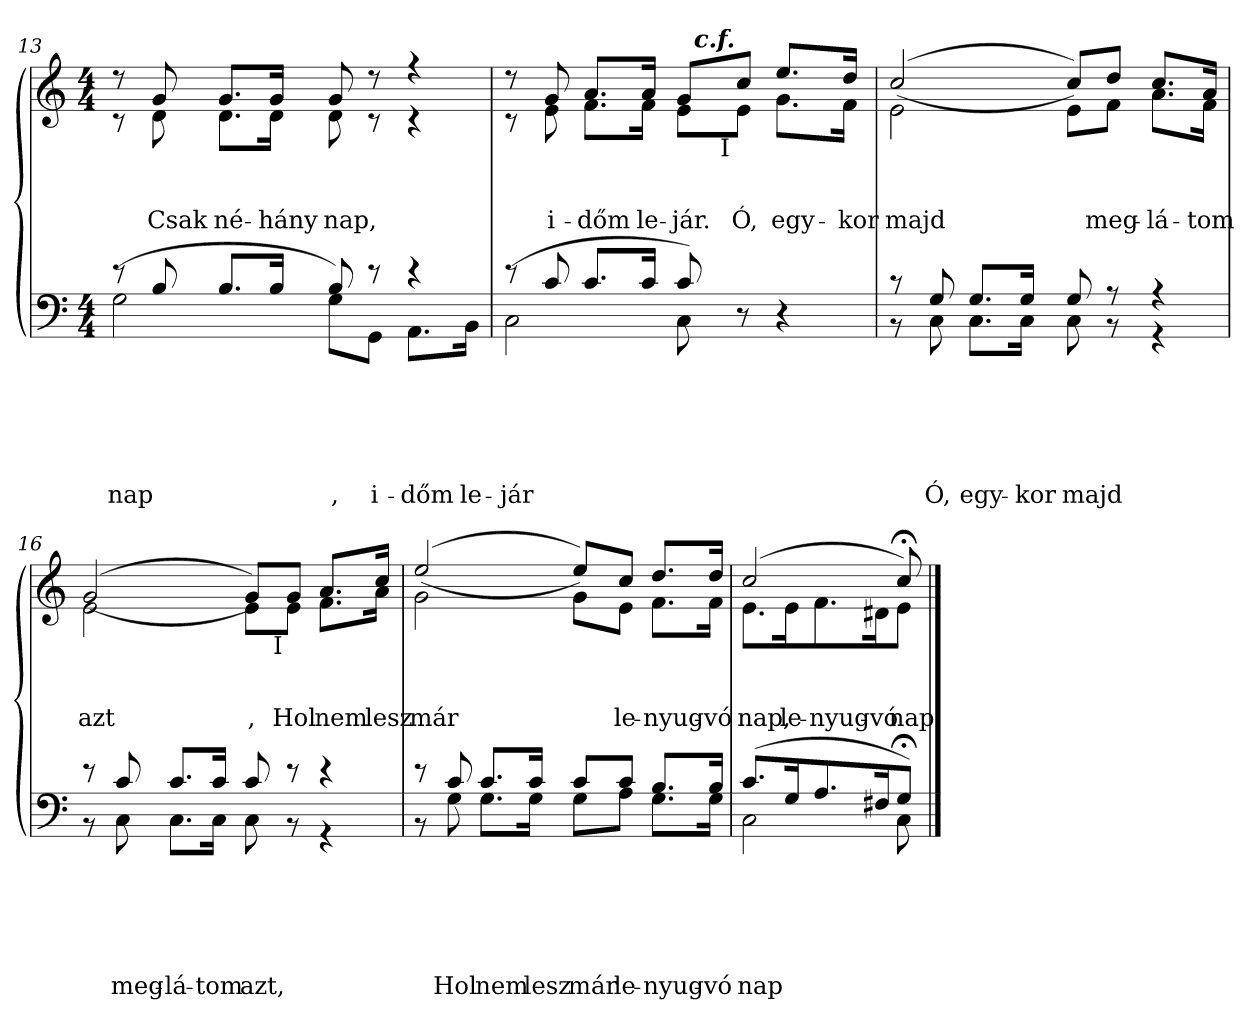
**kern	**text	**text	**text	**text	**text	**text	**kern	**text	**text	**text
*part2	*part2	*part2	*part2	*part2	*part2	*part2	*part1	*part1	*part1	*part1
*staff2	*staff2	*staff2	*staff2	*staff2	*staff2	*staff2	*staff1	*staff1	*staff1	*staff1
!!LO:PB:g=z
*clefF4	*	*	*	*	*	*	*clefG2	*	*	*
*k[]	*	*	*	*	*	*	*k[]	*	*	*
*C:	*	*	*	*	*	*	*C:	*	*	*
*M4/4	*	*	*	*	*	*	*M4/4	*	*	*
=13	=13	=13	=13	=13	=13	=13	=13	=13	=13	=13
*^	*	*	*	*	*	*	*	*	*	*
!	!	!	!	!	!	!	!LO:LY:b	!	!	!	!
*	*	*	*	*	*	*	*	*^	*	*	*
(<8re	2G\	.	.	.	.	.	nap	8r	8r	.	.	.
!	!	!	!	!	!	!	!	!	!	!	!	!LO:LY:b
8B/	.	.	.	.	.	.	.	8g/	8d\	.	.	Csak
!	!	!	!	!	!	!	!	!	!	!	!	!LO:LY:b
8.B/L	.	.	.	.	.	.	.	8.g/L	8.d\L	.	.	né-
!	!	!	!	!	!	!	!	!	!	!	!	!LO:LY:b
16B/Jk	.	.	.	.	.	.	.	16g/Jk	16d\Jk	.	.	-hány
!	!	!	!	!	!	!	!LO:LY:b	!	!	!	!	!
!	!	!	!	!	!	!	!	!	!	!	!	!LO:LY:b
8B/)	8G\L	.	.	.	.	.	,	8g/	8d\	.	.	nap,
!	!	!	!	!	!	!	!LO:LY:b	!	!	!	!	!
8re	8GG\J	.	.	.	.	.	i-	8r	8r	.	.	.
!	!	!	!	!	!	!	!LO:LY:b	!	!	!	!	!
4re	8.AA\L	.	.	.	.	.	-dőm	4r	4r	.	.	.
!	!	!	!	!	!	!	!LO:LY:b	!	!	!	!	!
.	16BB\Jk	.	.	.	.	.	le-	.	.	.	.	.
*	*	*	*	*	*	*	*	*v	*v	*	*	*
=14	=14	=14	=14	=14	=14	=14	=14	=14	=14	=14	=14
!	!	!	!	!	!	!	!LO:LY:b	!	!	!	!
*	*	*	*	*	*	*	*	*^	*	*	*
*	*	*	*	*	*	*	*	*	*^	*	*	*
*	*	*	*	*	*	*	*	*	*	*^	*	*	*
(<8re	2C\	.	.	.	.	.	-jár	8r	8r	2ryy	2ryy	.	.	.
!	!	!	!	!	!	!	!	!	!	!	!	!	!	!LO:LY:b
8c/	.	.	.	.	.	.	.	8g/	8e\	.	.	.	.	i-
!	!	!	!	!	!	!	!	!	!	!	!	!	!	!LO:LY:b
8.c/L	.	.	.	.	.	.	.	8.a/L	8.f\L	.	.	.	.	-dőm
!	!	!	!	!	!	!	!	!	!	!	!	!	!	!LO:LY:b
16c/Jk	.	.	.	.	.	.	.	16a/Jk	16f\Jk	.	.	.	.	le-
!	!	!	!	!	!	!	!LO:LY:b	!	!	!	!	!	!	!
!	!	!	!	!	!	!	!	!	!	!	!	!	!	!LO:LY:b
8c/)	8C\	.	.	.	.	.	.	8g/L	8e\L	32ryy	16.ryy	.	.	-jár.
!	!	!	!	!	!	!	!	!	!	!LO:TX:a:Bi:t=c.f.	!	!	!	!
.	.	.	.	.	.	.	.	.	.	4...ryy	.	.	.	.
!	!	!	!	!	!	!	!	!	!	!	!LO:TX:b:t=I	!	!	!
.	.	.	.	.	.	.	.	.	.	.	4ryy	.	.	.
!	!	!	!	!	!	!	!	!	!	!	!	!	!	!LO:LY:b
8ryy	8r	.	.	.	.	.	.	8cc/J	8e\J	.	.	.	.	Ó,
!	!	!	!	!	!	!	!	!	!	!	!	!	!	!LO:LY:b
4ryy	4r	.	.	.	.	.	.	8.ee/L	8.g\L	.	.	.	.	egy-
.	.	.	.	.	.	.	.	.	.	.	8ryy	.	.	.
!	!	!	!	!	!	!	!	!	!	!	!	!	!	!LO:LY:b
.	.	.	.	.	.	.	.	16dd/Jk	16f\Jk	.	.	.	.	-kor
.	.	.	.	.	.	.	.	.	.	.	32ryy	.	.	.
*	*	*	*	*	*	*	*	*	*v	*v	*v	*	*	*
=15	=15	=15	=15	=15	=15	=15	=15	=15	=15	=15	=15	=15
*	*	*	*	*	*	*	*	*^	*^	*	*	*
!	!	!	!	!	!	!	!	!	!	!	!	!	!	!LO:LY:b
*	*	*	*	*	*	*	*	*	*v	*v	*v	*	*	*
8r	8r	.	.	.	.	.	.	(<(>2cc/	2e\	.	.	majd
!	!	!	!	!	!	!	!LO:LY:b	!	!	!	!	!
8G/	8C\	.	.	.	.	.	Ó,	.	.	.	.	.
!	!	!	!	!	!	!	!LO:LY:b	!	!	!	!	!
8.G/L	8.C\L	.	.	.	.	.	egy-	.	.	.	.	.
!	!	!	!	!	!	!	!LO:LY:b	!	!	!	!	!
16G/Jk	16C\Jk	.	.	.	.	.	-kor	.	.	.	.	.
!	!	!	!	!	!	!	!LO:LY:b	!	!	!	!	!
8G/	8C\	.	.	.	.	.	majd	8cc/L))	8e\L	.	.	.
!	!	!	!	!	!	!	!	!	!	!	!	!LO:LY:b
8r	8r	.	.	.	.	.	.	8dd/J	8f\J	.	.	meg-
!	!	!	!	!	!	!	!	!	!	!	!	!LO:LY:b
4r	4r	.	.	.	.	.	.	8.cc/L	8.a\L	.	.	-lá-
!	!	!	!	!	!	!	!	!	!	!	!	!LO:LY:b
.	.	.	.	.	.	.	.	16a/Jk	16f\Jk	.	.	-tom
!!LO:LB:g=z
=16	=16	=16	=16	=16	=16	=16	=16	=16	=16	=16	=16	=16
!	!	!	!	!	!	!	!	!	!	!	!	!LO:LY:b
*	*	*	*	*	*	*	*	*	*^	*	*	*
8r	8r	.	.	.	.	.	.	(<(>2g/	2e\	2ryy	.	.	azt
!	!	!	!	!	!	!	!LO:LY:b	!	!	!	!	!	!
8c/	8C\	.	.	.	.	.	meg-	.	.	.	.	.	.
!	!	!	!	!	!	!	!LO:LY:b	!	!	!	!	!	!
8.c/L	8.C\L	.	.	.	.	.	-lá-	.	.	.	.	.	.
!	!	!	!	!	!	!	!LO:LY:b	!	!	!	!	!	!
16c/Jk	16C\Jk	.	.	.	.	.	-tom	.	.	.	.	.	.
!	!	!	!	!	!	!	!LO:LY:b	!	!	!	!	!	!
!	!	!	!	!	!	!	!	!	!	!	!	!	!LO:LY:b
8c/	8C\	.	.	.	.	.	azt,	8g/L))	8e\L	16.ryy	.	.	,
!	!	!	!	!	!	!	!	!	!	!LO:TX:b:t=I	!	!	!
.	.	.	.	.	.	.	.	.	.	4ryy	.	.	.
!	!	!	!	!	!	!	!	!	!	!	!	!	!LO:LY:b
8r	8r	.	.	.	.	.	.	8g/J	8e\J	.	.	.	Hol
!	!	!	!	!	!	!	!	!	!	!	!	!	!LO:LY:b
4r	4r	.	.	.	.	.	.	8.a/L	8.f\L	.	.	.	nem
.	.	.	.	.	.	.	.	.	.	8ryy	.	.	.
!	!	!	!	!	!	!	!	!	!	!	!	!	!LO:LY:b
.	.	.	.	.	.	.	.	16cc/Jk	16a\Jk	.	.	.	lesz
.	.	.	.	.	.	.	.	.	.	32ryy	.	.	.
*	*	*	*	*	*	*	*	*	*v	*v	*	*	*
=17	=17	=17	=17	=17	=17	=17	=17	=17	=17	=17	=17	=17
*	*	*	*	*	*	*	*	*	*^	*	*	*
!	!	!	!	!	!	!	!	!	!	!	!	!	!LO:LY:b
*	*	*	*	*	*	*	*	*	*v	*v	*	*	*
8r	8r	.	.	.	.	.	.	(<(>2ee/	2g\	.	.	már
!	!	!	!	!	!	!	!LO:LY:b	!	!	!	!	!
8c/	8G\	.	.	.	.	.	Hol	.	.	.	.	.
!	!	!	!	!	!	!	!LO:LY:b	!	!	!	!	!
8.c/L	8.G\L	.	.	.	.	.	nem	.	.	.	.	.
!	!	!	!	!	!	!	!LO:LY:b	!	!	!	!	!
16c/Jk	16G\Jk	.	.	.	.	.	lesz	.	.	.	.	.
!	!	!	!	!	!	!	!LO:LY:b	!	!	!	!	!
8c/L	8G\L	.	.	.	.	.	már	8ee/L))	8g\L	.	.	.
!	!	!	!	!	!	!	!LO:LY:b	!	!	!	!	!
!	!	!	!	!	!	!	!	!	!	!	!	!LO:LY:b
8c/J	8A\J	.	.	.	.	.	le-	8cc/J	8e\J	.	.	le-
!	!	!	!	!	!	!	!LO:LY:b	!	!	!	!	!
!	!	!	!	!	!	!	!	!	!	!	!	!LO:LY:b
8.B/L	8.G\L	.	.	.	.	.	-nyug-	8.dd/L	8.f\L	.	.	-nyug-
!	!	!	!	!	!	!	!LO:LY:b	!	!	!	!	!
!	!	!	!	!	!	!	!	!	!	!	!	!LO:LY:b
16B/Jk	16G\Jk	.	.	.	.	.	-vó	16dd/Jk	16f\Jk	.	.	-vó
=18	=18	=18	=18	=18	=18	=18	=18	=18	=18	=18	=18	=18
!	!	!	!	!	!	!	!LO:LY:b	!	!	!	!	!
!	!	!	!	!	!	!	!	!	!	!	!	!LO:LY:b
(<8.c/L	2C\	.	.	.	.	.	nap	(>2cc/	8.e\L	.	.	nap,
!	!	!	!	!	!	!	!	!	!	!	!	!LO:LY:b
16G/Jk	.	.	.	.	.	.	.	.	16e\Jk	.	.	le-
!	!	!	!	!	!	!	!	!	!	!	!	!LO:LY:b
8.A/L	.	.	.	.	.	.	.	.	8.f\L	.	.	-nyug-
!	!	!	!	!	!	!	!	!	!	!	!	!LO:LY:b
16F#X/Jk	.	.	.	.	.	.	.	.	16d#X\Jk	.	.	-vó
!	!	!	!	!	!	!	!LO:LY:b	!	!	!	!	!
!	!	!	!	!	!	!	!	!	!	!	!	!LO:LY:b
8G;/J)	8C\	.	.	.	.	.	.	8cc;/)	8e\J	.	.	nap.
*v	*v	*	*	*	*	*	*	*	*	*	*	*
*	*	*	*	*	*	*	*v	*v	*	*	*
==	==	==	==	==	==	==	==	==	==	==
*-	*-	*-	*-	*-	*-	*-	*-	*-	*-	*-
